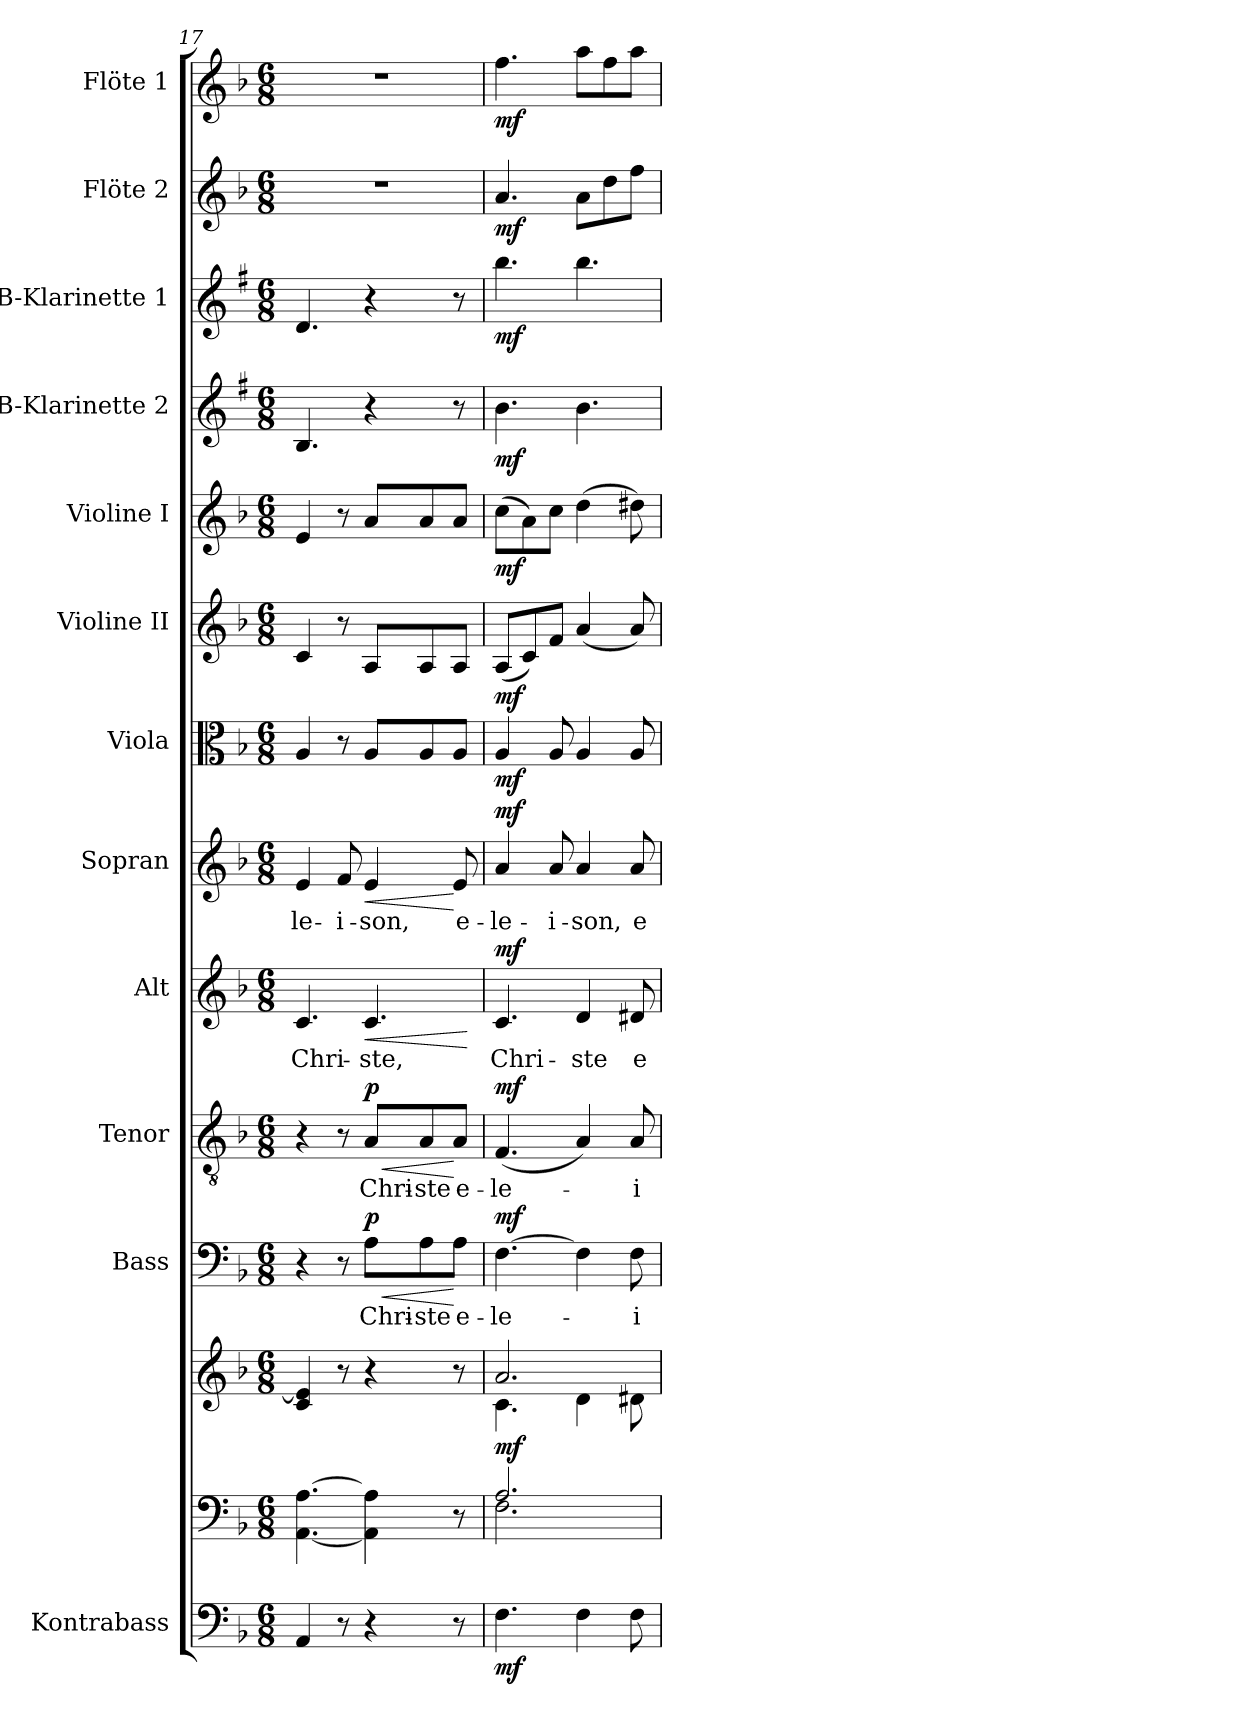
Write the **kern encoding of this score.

**kern	**dynam	**kern	**kern	**dynam	**kern	**text	**dynam	**kern	**text	**dynam	**kern	**text	**dynam	**kern	**text	**dynam	**kern	**dynam	**kern	**dynam	**kern	**dynam	**kern	**dynam	**kern	**dynam	**kern	**dynam	**kern	**dynam
*part13	*part13	*part12	*part12	*part12	*part11	*part11	*part11	*part10	*part10	*part10	*part9	*part9	*part9	*part8	*part8	*part8	*part7	*part7	*part6	*part6	*part5	*part5	*part4	*part4	*part3	*part3	*part2	*part2	*part1	*part1
*staff14	*staff14	*staff13	*staff12	*staff12/13	*staff11	*staff11	*staff11	*staff10	*staff10	*staff10	*staff9	*staff9	*staff9	*staff8	*staff8	*staff8	*staff7	*staff7	*staff6	*staff6	*staff5	*staff5	*staff4	*staff4	*staff3	*staff3	*staff2	*staff2	*staff1	*staff1
*I"Kontrabass	*	*	*	*	*I"Bass	*	*	*I"Tenor	*	*	*I"Alt	*	*	*I"Sopran	*	*	*I"Viola	*	*I"Violine II	*	*I"Violine I	*	*I"B-Klarinette 2	*	*I"B-Klarinette 1	*	*I"Flöte 2	*	*I"Flöte 1	*
*I'Kb.	*	*	*	*	*I'B.	*	*	*I'T.	*	*	*I'A.	*	*	*I'S.	*	*	*I'Vla.	*	*I'Vl. II	*	*I'Vl. I	*	*I'B Kl. 2	*	*I'B Kl. 1	*	*I'Fl. 2	*	*I'Fl. 1	*
*clefF4	*	*clefF4	*clefG2	*	*clefF4	*	*	*clefGv2	*	*	*clefG2	*	*	*clefG2	*	*	*clefC3	*	*clefG2	*	*clefG2	*	*clefG2	*	*clefG2	*	*clefG2	*	*clefG2	*
*ITrd7c12	*	*	*	*	*	*	*	*	*	*	*	*	*	*	*	*	*	*	*	*	*	*	*ITrd1c2	*	*ITrd1c2	*	*	*	*	*
*k[b-]	*	*k[b-]	*k[b-]	*	*k[b-]	*	*	*k[b-]	*	*	*k[b-]	*	*	*k[b-]	*	*	*k[b-]	*	*k[b-]	*	*k[b-]	*	*k[b-]	*	*k[b-]	*	*k[b-]	*	*k[b-]	*
*F:	*	*F:	*F:	*	*F:	*	*	*F:	*	*	*F:	*	*	*F:	*	*	*F:	*	*F:	*	*F:	*	*F:	*	*F:	*	*F:	*	*F:	*
*M6/8	*	*M6/8	*M6/8	*	*M6/8	*	*	*M6/8	*	*	*M6/8	*	*	*M6/8	*	*	*M6/8	*	*M6/8	*	*M6/8	*	*M6/8	*	*M6/8	*	*M6/8	*	*M6/8	*
=17	=17	=17	=17	=17	=17	=17	=17	=17	=17	=17	=17	=17	=17	=17	=17	=17	=17	=17	=17	=17	=17	=17	=17	=17	=17	=17	=17	=17	=17	=17
!	!	!	!	!	!	!	!	!	!	!	!	!LO:LY:b	!	!	!LO:LY:b	!	!	!	!	!	!	!	!	!	!	!	!	!	!	!
4AAA/	.	[4.AA\ [4.A\	4c/ 4e/]	.	4r	.	.	4r	.	.	4.c/	Chri-	.	4e/	-le-	.	4A/	.	4c/	.	4e/	.	4.A/	.	4.c/	.	2.r	.	2.r	.
!	!	!	!	!	!	!	!	!	!	!	!	!	!	!	!LO:LY:b	!	!	!	!	!	!	!	!	!	!	!	!	!	!	!
8r	.	.	8r	.	8r	.	.	8r	.	.	.	.	.	8f/	-i-	.	8r	.	8r	.	8r	.	.	.	.	.	.	.	.	.
!	!	!	!	!	!	!LO:LY:b	!LO:HP:b	!	!LO:LY:b	!LO:HP:b	!	!LO:LY:b	!LO:HP:b	!	!LO:LY:b	!LO:HP:b	!	!	!	!	!	!	!	!	!	!	!	!	!	!
!	!	!	!	!	!	!	!LO:DY:n=1:a	!	!	!LO:DY:n=1:a	!	!	!	!	!	!	!	!	!	!	!	!	!	!	!	!	!	!	!	!
4r	.	4AA\] 4A\]	4r	.	8A\L	Chri-	< p	8A/L	Chri-	< p	4.c/	-ste,	<	4e/	-son,	<	8A/L	.	8A/L	.	8a/L	.	4r	.	4r	.	.	.	.	.
!	!	!	!	!	!	!LO:LY:b	!	!	!LO:LY:b	!	!	!	!	!	!	!	!	!	!	!	!	!	!	!	!	!	!	!	!	!
.	.	.	.	.	8A\	-ste	.	8A/	-ste	.	.	.	.	.	.	.	8A/	.	8A/	.	8a/	.	.	.	.	.	.	.	.	.
!	!	!	!	!	!	!LO:LY:b	!	!	!LO:LY:b	!	!	!	!	!	!LO:LY:b	!	!	!	!	!	!	!	!	!	!	!	!	!	!	!
8r	.	8r	8r	.	8A\J	e-	[	8A/J	e-	[	.	.	.	8e/	e-	[	8A/J	.	8A/J	.	8a/J	.	8r	.	8r	.	.	.	.	.
.	.	.	.	.	.	.	.	.	.	.	.	.	[	.	.	.	.	.	.	.	.	.	.	.	.	.	.	.	.	.
=18	=18	=18	=18	=18	=18	=18	=18	=18	=18	=18	=18	=18	=18	=18	=18	=18	=18	=18	=18	=18	=18	=18	=18	=18	=18	=18	=18	=18	=18	=18
*	*	*^	*^	*	*	*	*	*	*	*	*	*	*	*	*	*	*	*	*	*	*	*	*	*	*	*	*	*	*	*
!	!LO:DY:b	!	!	!	!	!LO:DY:b	!	!LO:LY:b	!LO:DY:a	!	!LO:LY:b	!LO:DY:a	!	!LO:LY:b	!LO:DY:a	!	!LO:LY:b	!LO:DY:a	!	!LO:DY:b	!	!LO:DY:b	!	!LO:DY:b	!	!LO:DY:b	!	!LO:DY:b	!	!LO:DY:b	!	!LO:DY:b
4.FF\	mf	2.A/	2.F\	2.a/	4.c\	mf	[4.F\	-le-	mf	(<4.F/	-le-	mf	4.c/	Chri-	mf	4a/	-le-	mf	4A/	mf	(<8A/L	mf	(>8cc\L	mf	4.a\	mf	4.aa\	mf	4.a/	mf	4.ff\	mf
.	.	.	.	.	.	.	.	.	.	.	.	.	.	.	.	.	.	.	.	.	8c/)	.	8a\)	.	.	.	.	.	.	.	.	.
!	!	!	!	!	!	!	!	!	!	!	!	!	!	!	!	!	!LO:LY:b	!	!	!	!	!	!	!	!	!	!	!	!	!	!	!
.	.	.	.	.	.	.	.	.	.	.	.	.	.	.	.	8a/	-i-	.	8A/	.	8f/J	.	8cc\J	.	.	.	.	.	.	.	.	.
!	!	!	!	!	!	!	!	!	!	!	!	!	!	!LO:LY:b	!	!	!LO:LY:b	!	!	!	!	!	!	!	!	!	!	!	!	!	!	!
4FF\	.	.	.	.	4d\	.	4F\]	.	.	4A/)	.	.	4d/	-ste	.	4a/	-son,	.	4A/	.	(<4a/	.	(>4dd\	.	4.a\	.	4.aa\	.	8a\L	.	8aa\L	.
.	.	.	.	.	.	.	.	.	.	.	.	.	.	.	.	.	.	.	.	.	.	.	.	.	.	.	.	.	8dd\	.	8ff\	.
!	!	!	!	!	!	!	!	!LO:LY:b	!	!	!LO:LY:b	!	!	!LO:LY:b	!	!	!LO:LY:b	!	!	!	!	!	!	!	!	!	!	!	!	!	!	!
8FF\	.	.	.	.	8d#X\	.	8F\	-i-	.	8A/	-i-	.	8d#X/	e-	.	8a/	e-	.	8A/	.	8a/)	.	8dd#X\)	.	.	.	.	.	8ff\J	.	8aa\J	.
*	*	*v	*v	*	*	*	*	*	*	*	*	*	*	*	*	*	*	*	*	*	*	*	*	*	*	*	*	*	*	*	*	*
*	*	*	*v	*v	*	*	*	*	*	*	*	*	*	*	*	*	*	*	*	*	*	*	*	*	*	*	*	*	*	*	*
=	=	=	=	=	=	=	=	=	=	=	=	=	=	=	=	=	=	=	=	=	=	=	=	=	=	=	=	=	=	=
*-	*-	*-	*-	*-	*-	*-	*-	*-	*-	*-	*-	*-	*-	*-	*-	*-	*-	*-	*-	*-	*-	*-	*-	*-	*-	*-	*-	*-	*-	*-
